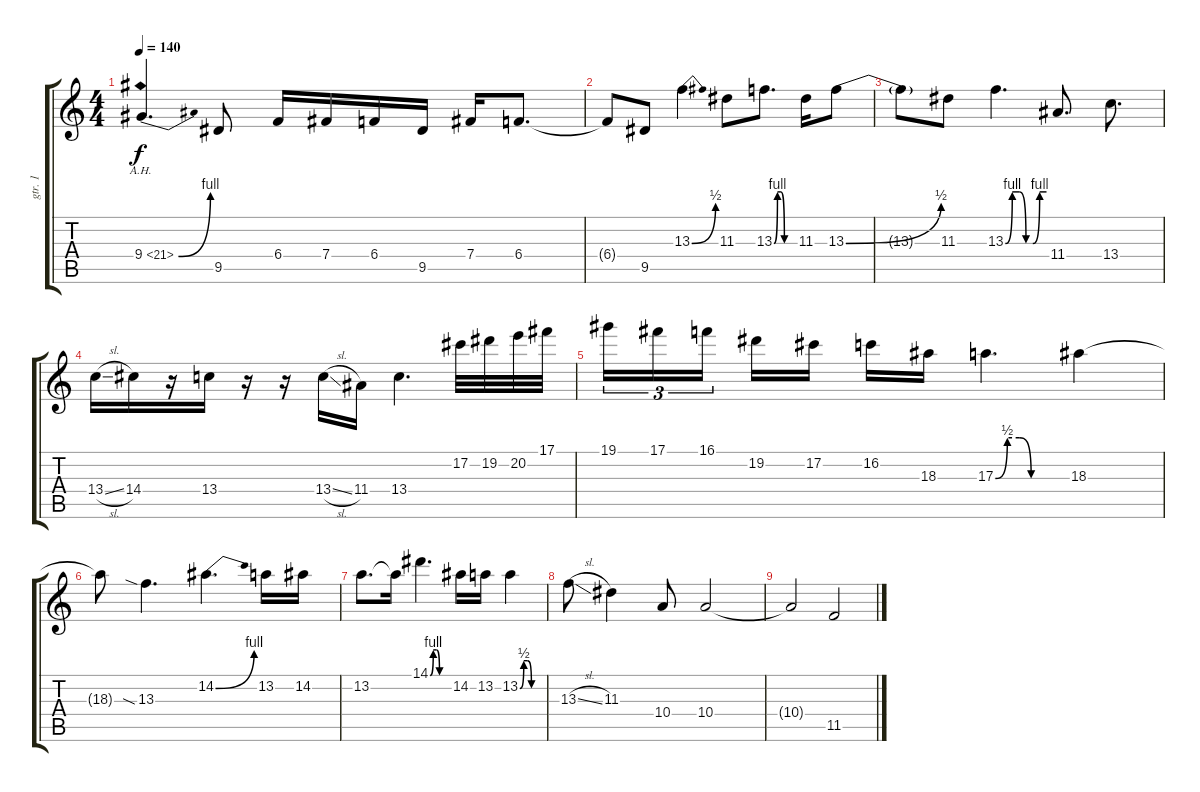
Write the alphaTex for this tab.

\track ("gtr. 1" "gtr. 1") {instrument distortionguitar}
\staff {score tabs}
\tuning (Db4 Ab3 E3 B2 Gb2 B1) {hide}
\ts (4 4)
\tempo 140
\clef g2
\ks c
9.4{be (bend 0 0 60 4) ah 12}.4{d dy f} 9.5.8 6.4.16 7.4.16 6.4.16 9.5.16 7.4.16 6.4.8{d} |
6.4{t}.8 9.5.8 13.3{be (bend 0 0 60 2)}.4 11.3.8 13.3{be (custom 0 0 10 4 20 4 30 0 60 0)}.8{d} 11.3.16 13.3{be (bend 0 0 60 2)}.8 |
13.3{t}.8 11.3.8 13.3{be (custom 0 0 10 4 20 4 30 0 40 0 50 4 60 4)}.4{d} 11.4.8{d} 13.4.8{d} |
13.4{sl}.16 14.4.16 r.16 13.4.16 r.16 r.16 13.4{sl}.16 11.4.16 13.4.4{d} 17.2.32 19.2.32 20.2.32 17.1.32 |
19.1.16{tu (3 2)} 17.1.16{tu (3 2)} 16.1.16{tu (3 2) beam splitsecondary} 19.2.16 17.2.16 16.2.16 18.3.16 17.3{be (custom 0 0 10 2 20 2 30 0 60 0)}.4{d} 18.3.4 |
18.3{t}.8 13.3{sia}.4{d} 14.2{be (bend 0 0 60 4)}.4{d} 13.2.16 14.2.16 |
13.2.8{d} 13.2{t}.16 14.1{be (custom 0 0 10 4 20 4 30 0 60 0)}.4{d} 14.2.16 13.2.16 13.2{be (custom 0 0 10 2 20 2 30 0 60 0)}.4 |
13.3{sl}.8 11.3.4 10.4.8 10.4.2 |
10.4{t}.2 11.5.2
